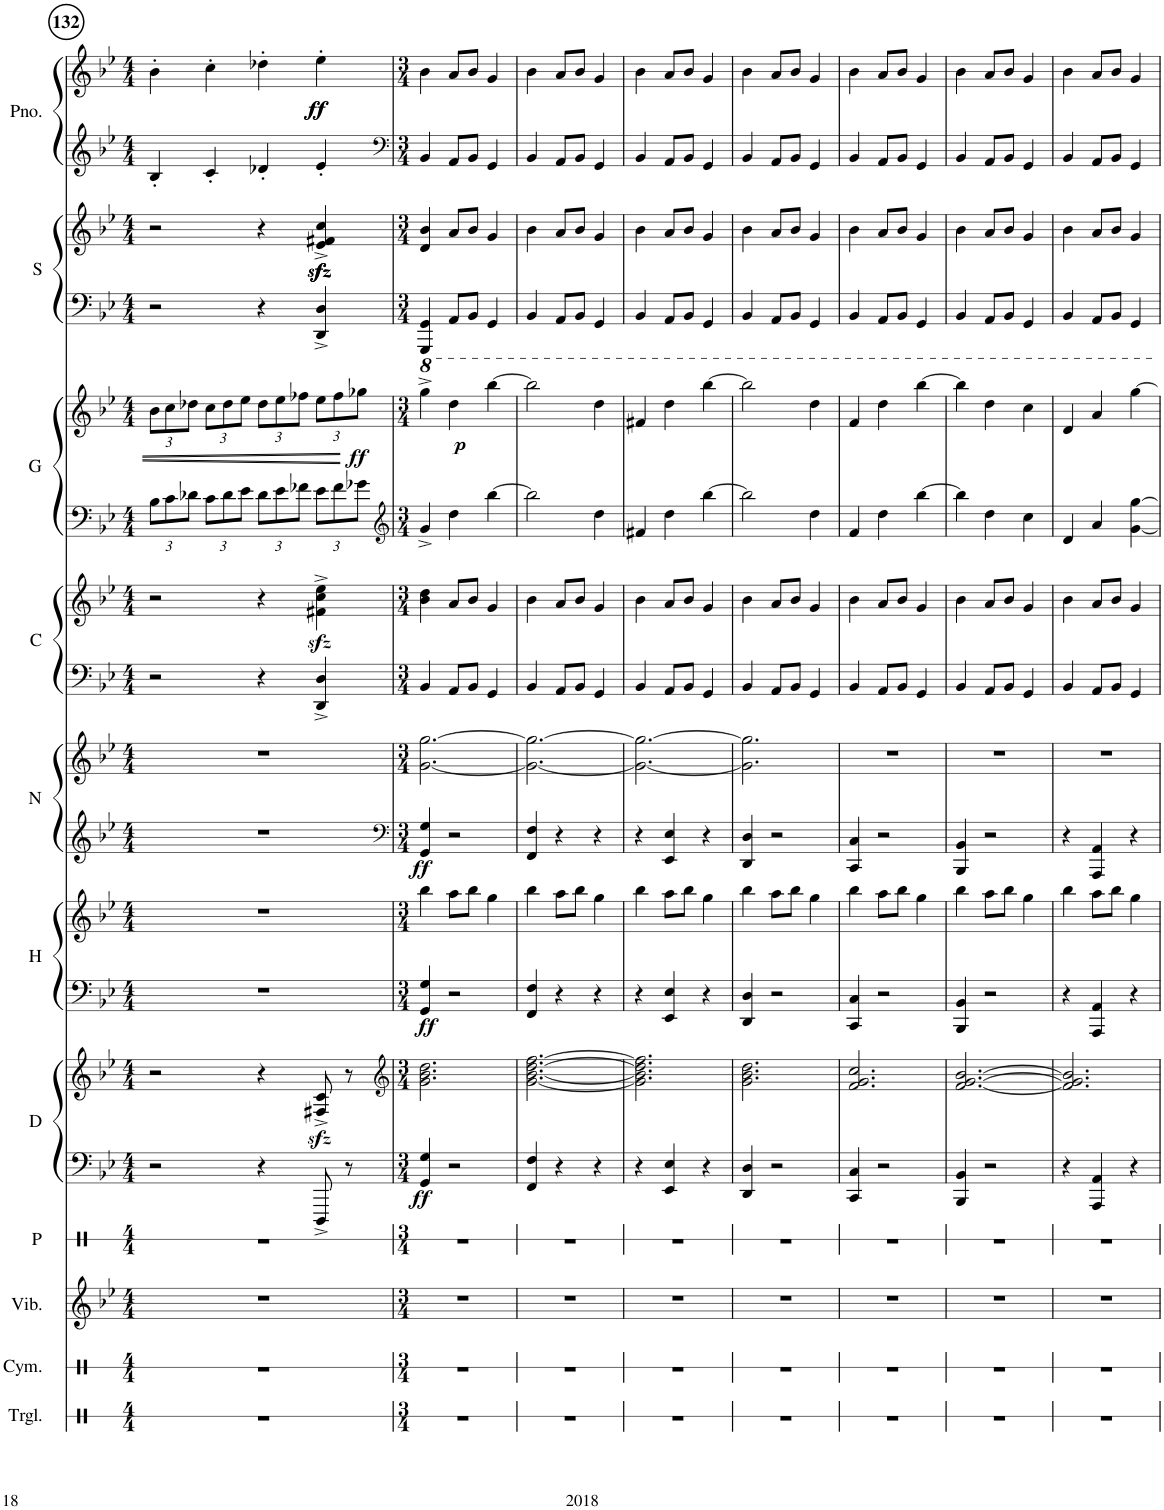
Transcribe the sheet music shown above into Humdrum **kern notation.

**kern	**kern	**kern	**kern	**kern	**kern	**dynam	**kern	**kern	**dynam	**kern	**kern	**dynam	**kern	**kern	**kern	**kern	**dynam	**kern	**kern	**kern	**kern	**dynam
*part11	*part10	*part9	*part8	*part7	*part7	*part7	*part6	*part6	*part6	*part5	*part5	*part5	*part4	*part4	*part3	*part3	*part3	*part2	*part2	*part1	*part1	*part1
*staff18	*staff17	*staff16	*staff15	*staff14	*staff13	*staff13/14	*staff12	*staff11	*staff11/12	*staff10	*staff9	*staff9/10	*staff8	*staff7	*staff6	*staff5	*staff5/6	*staff4	*staff3	*staff2	*staff1	*staff1/2
*I"Triangle	*I"Cymbal	*I"Vibraphone	*I"Panda	*I"Dana	*	*	*I"Makeup Cake	*	*	*I"Nate	*	*	*I"Wyoming	*	*I"Dumb One	*	*	*I"SANTA!	*	*I"Piano	*	*
*I'Trgl.	*I'Cym.	*I'Vib.	*I'P	*I'D	*	*	*	*	*	*I'N	*	*	*	*	*	*	*	*I'S	*	*I'Pno.	*	*
!!LO:PB:g=z
*clefX	*clefX	*clefG2	*clefX	*clefF4	*clefG2	*	*clefF4	*clefG2	*	*clefG2	*clefG2	*	*clefF4	*clefG2	*clefF4	*clefG2	*	*clefF4	*clefG2	*clefG2	*clefG2	*
*k[]	*k[]	*k[b-e-]	*k[]	*k[b-e-]	*k[b-e-]	*	*k[b-e-]	*k[b-e-]	*	*k[b-e-]	*k[b-e-]	*	*k[b-e-]	*k[b-e-]	*k[b-e-]	*k[b-e-]	*	*k[b-e-]	*k[b-e-]	*k[b-e-]	*k[b-e-]	*
*M4/4	*M4/4	*M4/4	*M4/4	*M4/4	*M4/4	*	*M4/4	*M4/4	*	*M4/4	*M4/4	*	*M4/4	*M4/4	*M4/4	*M4/4	*	*M4/4	*M4/4	*M4/4	*M4/4	*
*	*	*	*	*	*	*	*	*	*	*	*	*	*	*	*Xbrackettup	*Xbrackettup	*	*	*	*	*	*
=132	=132	=132	=132	=132	=132	=132	=132	=132	=132	=132	=132	=132	=132	=132	=132	=132	=132	=132	=132	=132	=132	=132
1r	1r	1r	1r	2r	2r	.	1r	1r	.	1r	1r	.	2r	2r	12B-\L	12b-\L	.	2r	2r	4B-'/	4b-'\	.
.	.	.	.	.	.	.	.	.	.	.	.	.	.	.	12c\	12cc\	.	.	.	.	.	.
.	.	.	.	.	.	.	.	.	.	.	.	.	.	.	12d-X\J	12dd-X\J	.	.	.	.	.	.
.	.	.	.	.	.	.	.	.	.	.	.	.	.	.	12c\L	12cc\L	.	.	.	4c'/	4cc'\	.
.	.	.	.	.	.	.	.	.	.	.	.	.	.	.	12d-\	12dd-\	.	.	.	.	.	.
.	.	.	.	.	.	.	.	.	.	.	.	.	.	.	12e-\J	12ee-\J	.	.	.	.	.	.
.	.	.	.	4r	4r	.	.	.	.	.	.	.	4r	4r	12d-\L	12dd-\L	.	4r	4r	4d-X'/	4dd-X'\	.
.	.	.	.	.	.	.	.	.	.	.	.	.	.	.	12e-\	12ee-\	.	.	.	.	.	.
.	.	.	.	.	.	.	.	.	.	.	.	.	.	.	12f-X\J	12ff-X\J	.	.	.	.	.	.
!	!	!	!	!	!	!	!	!	!	!	!	!	!	!	!	!	!	!	!	!	!	!LO:DY:b
!	!	!	!	!	!	!	!	!	!	!	!	!	!	!	!	!	!	!	!	!	!	!LO:DY:n=1:b
.	.	.	.	8DDD^/	8F#X/zz<^ 8c/zz<^	.	.	.	.	.	.	.	4DD/^ 4D/^	4f#X\zz<^ 4cc\zz<^ 4ee-\zz<^	12e-\L	12ee-\L	.	4DD/^ 4D/^	4e-/zz<^ 4f#X/zz<^ 4cc/zz<^	4e-'/	4ee-'\	ff ff
.	.	.	.	.	.	.	.	.	.	.	.	.	.	.	12f-\	12ff-\	.	.	.	.	.	.
.	.	.	.	8r	8r	.	.	.	.	.	.	.	.	.	.	.	.	.	.	.	.	.
!	!	!	!	!	!	!	!	!	!	!	!	!	!	!	!	!	!LO:DY:b	!	!	!	!	!
.	.	.	.	.	.	.	.	.	.	.	.	.	.	.	12g-X\J	12gg-X\J	ff	.	.	.	.	.
=133	=133	=133	=133	=133	=133	=133	=133	=133	=133	=133	=133	=133	=133	=133	=133	=133	=133	=133	=133	=133	=133	=133
*	*	*	*	*	*clefG2	*	*	*	*	*clefF4	*	*	*	*	*clefG2	*	*	*	*	*clefF4	*	*
*M3/4	*M3/4	*M3/4	*M3/4	*M3/4	*M3/4	*	*M3/4	*M3/4	*	*M3/4	*M3/4	*	*M3/4	*M3/4	*M3/4	*M3/4	*	*M3/4	*M3/4	*M3/4	*M3/4	*
!	!	!	!	!	!	!LO:DY:b=2	!	!	!LO:DY:b=2	!	!	!LO:DY:b=2	!	!	!	!	!	!	!	!	!	!
2.r	2.r	2.r	2.r	4GG/ 4G/	2.g\ 2.b-\ 2.dd\	ff	4GG/ 4G/	4bb-\	ff	4GG/ 4G/	[2.g\ [2.gg\	ff	4BB-/	4b-\ 4dd\	4g^/	4ggg^\	.	4GGG/ 4GG/	4d/ 4b-/	4BB-/	4b-\	.
!	!	!	!	!	!	!	!	!	!	!	!	!	!	!	!	!	!LO:DY:b	!	!	!	!	!
.	.	.	.	2r	.	.	2r	8aa\L	.	2r	.	.	8AA/L	8a/L	4dd\	4ddd\	p	8AA/L	8a/L	8AA/L	8a/L	.
.	.	.	.	.	.	.	.	8bb-\J	.	.	.	.	8BB-/J	8b-/J	.	.	.	8BB-/J	8b-/J	8BB-/J	8b-/J	.
.	.	.	.	.	.	.	.	4gg\	.	.	.	.	4GG/	4g/	[4bb-\	[4bbb-\	.	4GG/	4g/	4GG/	4g/	.
=134	=134	=134	=134	=134	=134	=134	=134	=134	=134	=134	=134	=134	=134	=134	=134	=134	=134	=134	=134	=134	=134	=134
2.r	2.r	2.r	2.r	4FF/ 4F/	[2.g\ [2.b-\ [2.dd\ [2.ff\	.	4FF/ 4F/	4bb-\	.	4FF/ 4F/	2.g\_ 2.gg\_	.	4BB-/	4b-\	2bb-\]	2bbb-\]	.	4BB-/	4b-\	4BB-/	4b-\	.
.	.	.	.	4r	.	.	4r	8aa\L	.	4r	.	.	8AA/L	8a/L	.	.	.	8AA/L	8a/L	8AA/L	8a/L	.
.	.	.	.	.	.	.	.	8bb-\J	.	.	.	.	8BB-/J	8b-/J	.	.	.	8BB-/J	8b-/J	8BB-/J	8b-/J	.
.	.	.	.	4r	.	.	4r	4gg\	.	4r	.	.	4GG/	4g/	4dd\	4ddd\	.	4GG/	4g/	4GG/	4g/	.
=135	=135	=135	=135	=135	=135	=135	=135	=135	=135	=135	=135	=135	=135	=135	=135	=135	=135	=135	=135	=135	=135	=135
2.r	2.r	2.r	2.r	4r	2.g\] 2.b-\] 2.dd\] 2.ff\]	.	4r	4bb-\	.	4r	2.g\_ 2.gg\_	.	4BB-/	4b-\	4f#X/	4ff#X/	.	4BB-/	4b-\	4BB-/	4b-\	.
.	.	.	.	4EE-/ 4E-/	.	.	4EE-/ 4E-/	8aa\L	.	4EE-/ 4E-/	.	.	8AA/L	8a/L	4dd\	4ddd\	.	8AA/L	8a/L	8AA/L	8a/L	.
.	.	.	.	.	.	.	.	8bb-\J	.	.	.	.	8BB-/J	8b-/J	.	.	.	8BB-/J	8b-/J	8BB-/J	8b-/J	.
.	.	.	.	4r	.	.	4r	4gg\	.	4r	.	.	4GG/	4g/	[4bb-\	[4bbb-\	.	4GG/	4g/	4GG/	4g/	.
=136	=136	=136	=136	=136	=136	=136	=136	=136	=136	=136	=136	=136	=136	=136	=136	=136	=136	=136	=136	=136	=136	=136
2.r	2.r	2.r	2.r	4DD/ 4D/	2.g\ 2.b-\ 2.dd\	.	4DD/ 4D/	4bb-\	.	4DD/ 4D/	2.g\] 2.gg\]	.	4BB-/	4b-\	2bb-\]	2bbb-\]	.	4BB-/	4b-\	4BB-/	4b-\	.
.	.	.	.	2r	.	.	2r	8aa\L	.	2r	.	.	8AA/L	8a/L	.	.	.	8AA/L	8a/L	8AA/L	8a/L	.
.	.	.	.	.	.	.	.	8bb-\J	.	.	.	.	8BB-/J	8b-/J	.	.	.	8BB-/J	8b-/J	8BB-/J	8b-/J	.
.	.	.	.	.	.	.	.	4gg\	.	.	.	.	4GG/	4g/	4dd\	4ddd\	.	4GG/	4g/	4GG/	4g/	.
=137	=137	=137	=137	=137	=137	=137	=137	=137	=137	=137	=137	=137	=137	=137	=137	=137	=137	=137	=137	=137	=137	=137
2.r	2.r	2.r	2.r	4CC/ 4C/	2.f/ 2.g/ 2.cc/	.	4CC/ 4C/	4bb-\	.	4CC/ 4C/	2.r	.	4BB-/	4b-\	4f/	4ff/	.	4BB-/	4b-\	4BB-/	4b-\	.
.	.	.	.	2r	.	.	2r	8aa\L	.	2r	.	.	8AA/L	8a/L	4dd\	4ddd\	.	8AA/L	8a/L	8AA/L	8a/L	.
.	.	.	.	.	.	.	.	8bb-\J	.	.	.	.	8BB-/J	8b-/J	.	.	.	8BB-/J	8b-/J	8BB-/J	8b-/J	.
.	.	.	.	.	.	.	.	4gg\	.	.	.	.	4GG/	4g/	[4bb-\	[4bbb-\	.	4GG/	4g/	4GG/	4g/	.
=138	=138	=138	=138	=138	=138	=138	=138	=138	=138	=138	=138	=138	=138	=138	=138	=138	=138	=138	=138	=138	=138	=138
2.r	2.r	2.r	2.r	4BBB-/ 4BB-/	[2.f/ [2.g/ [2.b-/	.	4BBB-/ 4BB-/	4bb-\	.	4BBB-/ 4BB-/	2.r	.	4BB-/	4b-\	4bb-\]	4bbb-\]	.	4BB-/	4b-\	4BB-/	4b-\	.
.	.	.	.	2r	.	.	2r	8aa\L	.	2r	.	.	8AA/L	8a/L	4dd\	4ddd\	.	8AA/L	8a/L	8AA/L	8a/L	.
.	.	.	.	.	.	.	.	8bb-\J	.	.	.	.	8BB-/J	8b-/J	.	.	.	8BB-/J	8b-/J	8BB-/J	8b-/J	.
.	.	.	.	.	.	.	.	4gg\	.	.	.	.	4GG/	4g/	4cc\	4ccc\	.	4GG/	4g/	4GG/	4g/	.
=139	=139	=139	=139	=139	=139	=139	=139	=139	=139	=139	=139	=139	=139	=139	=139	=139	=139	=139	=139	=139	=139	=139
2.r	2.r	2.r	2.r	4r	2.f/] 2.g/] 2.b-/]	.	4r	4bb-\	.	4r	2.r	.	4BB-/	4b-\	4d/	4dd/	.	4BB-/	4b-\	4BB-/	4b-\	.
.	.	.	.	4AAA/ 4AA/	.	.	4AAA/ 4AA/	8aa\L	.	4AAA/ 4AA/	.	.	8AA/L	8a/L	4a/	4aa/	.	8AA/L	8a/L	8AA/L	8a/L	.
.	.	.	.	.	.	.	.	8bb-\J	.	.	.	.	8BB-/J	8b-/J	.	.	.	8BB-/J	8b-/J	8BB-/J	8b-/J	.
.	.	.	.	4r	.	.	4r	4gg\	.	4r	.	.	4GG/	4g/	[4g\ [4gg\	[4ggg\	.	4GG/	4g/	4GG/	4g/	.
=	=	=	=	=	=	=	=	=	=	=	=	=	=	=	=	=	=	=	=	=	=	=
*-	*-	*-	*-	*-	*-	*-	*-	*-	*-	*-	*-	*-	*-	*-	*-	*-	*-	*-	*-	*-	*-	*-
